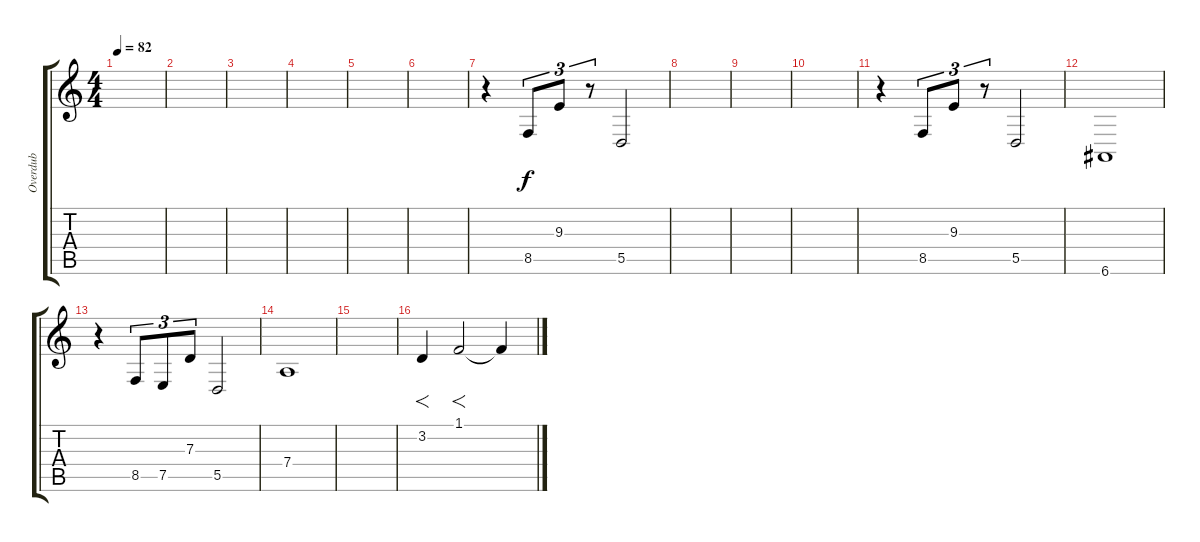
\track ("Overdub" "Overdub") {instrument fx6goblins}
\staff {score tabs}
\tuning (E4 B3 G3 D3 A2 E2) {hide}
\ts (4 4)
\tempo 82
\clef g2
\ks c
|
|
|
|
|
|
r.4 8.5.8{tu (3 2)} 9.3.8{tu (3 2)} r.8{tu (3 2)} 5.5.2 |
|
|
|
r.4 8.5.8{tu (3 2)} 9.3.8{tu (3 2)} r.8{tu (3 2)} 5.5.2 |
6.6.1 |
r.4 8.5.8{tu (3 2)} 7.5.8{tu (3 2)} 7.3.8{tu (3 2)} 5.5.2 |
7.4.1 |
|
3.2.4{f} 1.1.2{f} 1.1{t}.4
